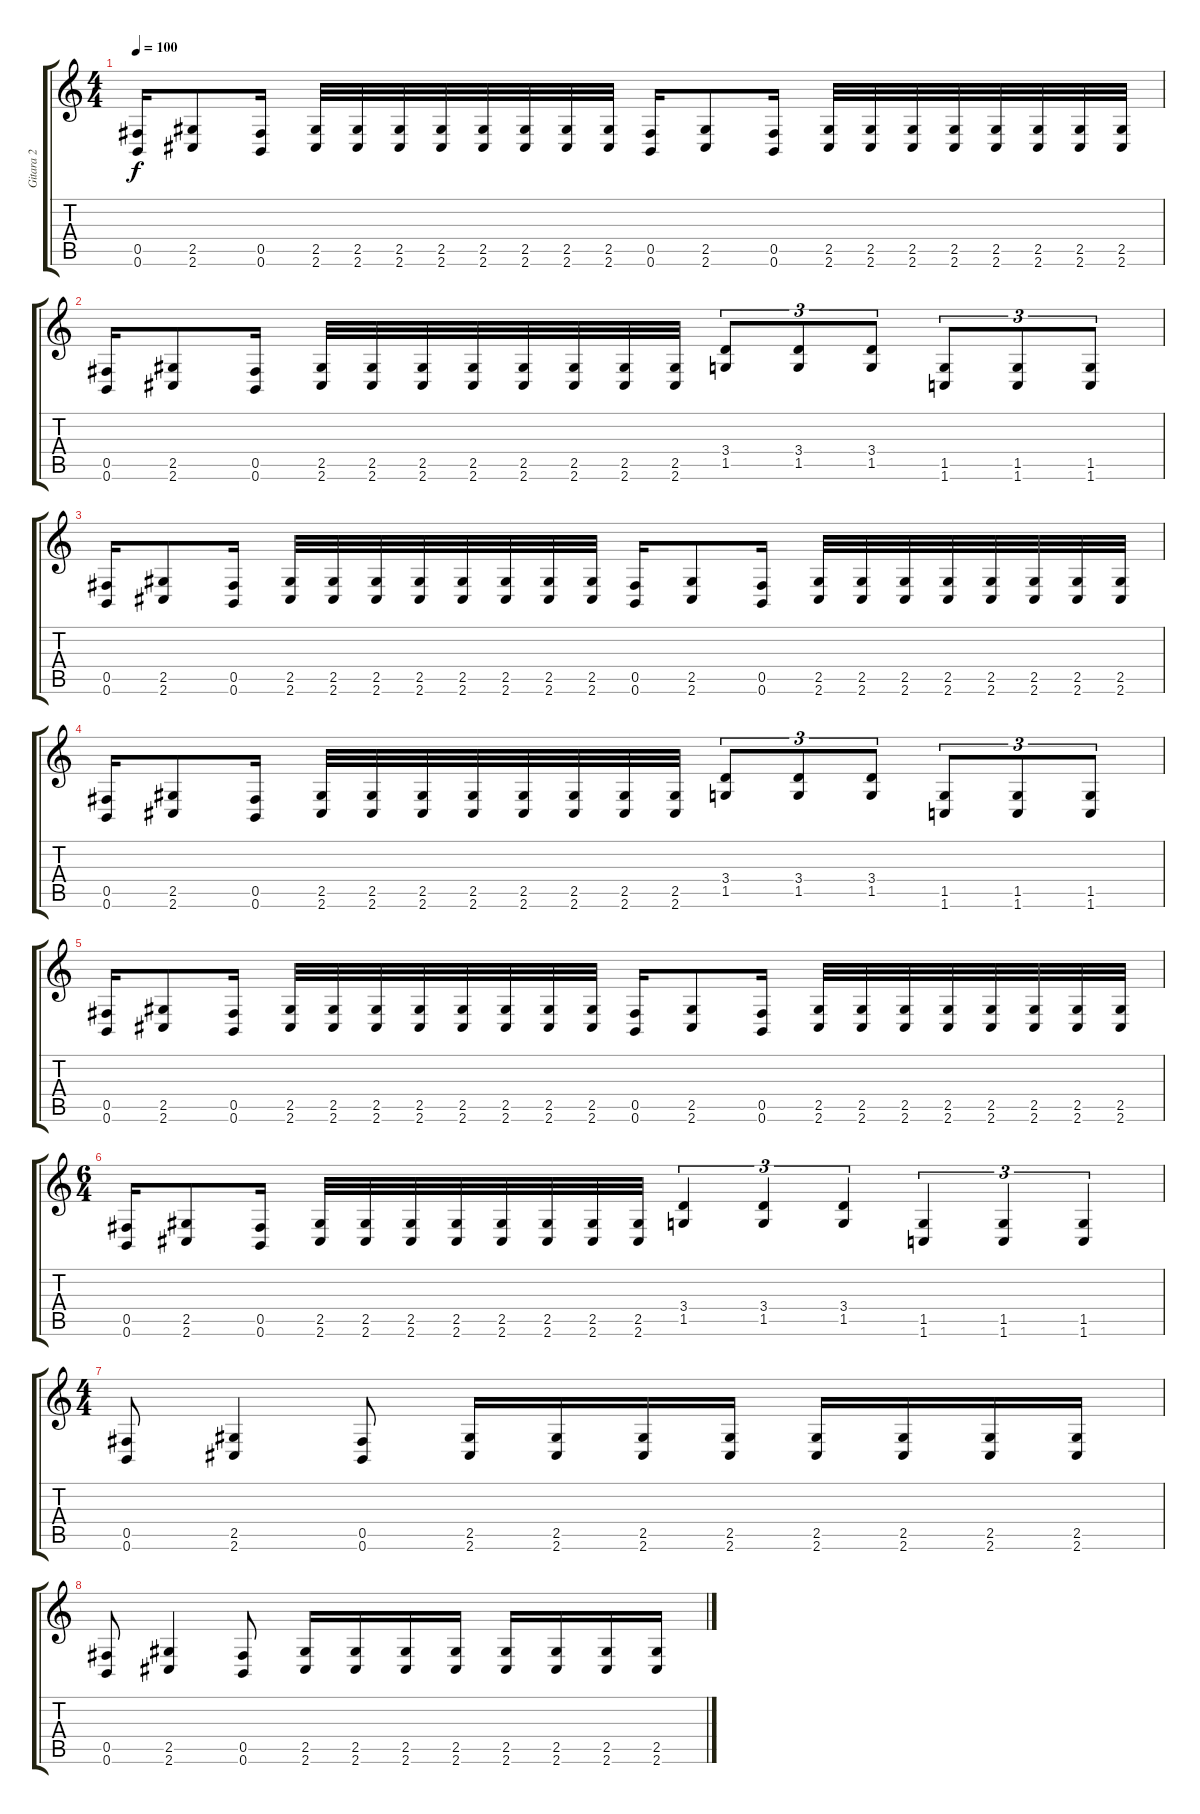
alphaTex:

\track ("Gitara 2" "Gitara 2") {instrument overdrivenguitar}
\staff {score tabs}
\tuning (Db4 Ab3 E3 B2 Gb2 B1) {hide}
\ts (4 4)
\tempo 100
\clef g2
\ks c
(0.5 0.6).16{dy f} (2.5 2.6).8 (0.5 0.6).16 (2.5 2.6).32 (2.5 2.6).32 (2.5 2.6).32 (2.5 2.6).32 (2.5 2.6).32 (2.5 2.6).32 (2.5 2.6).32 (2.5 2.6).32 (0.5 0.6).16 (2.5 2.6).8 (0.5 0.6).16 (2.5 2.6).32 (2.5 2.6).32 (2.5 2.6).32 (2.5 2.6).32 (2.5 2.6).32 (2.5 2.6).32 (2.5 2.6).32 (2.5 2.6).32 |
(0.5 0.6).16 (2.5 2.6).8 (0.5 0.6).16 (2.5 2.6).32 (2.5 2.6).32 (2.5 2.6).32 (2.5 2.6).32 (2.5 2.6).32 (2.5 2.6).32 (2.5 2.6).32 (2.5 2.6).32 (3.4 1.5).8{tu (3 2)} (3.4 1.5).8{tu (3 2)} (3.4 1.5).8{tu (3 2)} (1.5 1.6).8{tu (3 2)} (1.5 1.6).8{tu (3 2)} (1.5 1.6).8{tu (3 2)} |
(0.5 0.6).16 (2.5 2.6).8 (0.5 0.6).16 (2.5 2.6).32 (2.5 2.6).32 (2.5 2.6).32 (2.5 2.6).32 (2.5 2.6).32 (2.5 2.6).32 (2.5 2.6).32 (2.5 2.6).32 (0.5 0.6).16 (2.5 2.6).8 (0.5 0.6).16 (2.5 2.6).32 (2.5 2.6).32 (2.5 2.6).32 (2.5 2.6).32 (2.5 2.6).32 (2.5 2.6).32 (2.5 2.6).32 (2.5 2.6).32 |
(0.5 0.6).16 (2.5 2.6).8 (0.5 0.6).16 (2.5 2.6).32 (2.5 2.6).32 (2.5 2.6).32 (2.5 2.6).32 (2.5 2.6).32 (2.5 2.6).32 (2.5 2.6).32 (2.5 2.6).32 (3.4 1.5).8{tu (3 2)} (3.4 1.5).8{tu (3 2)} (3.4 1.5).8{tu (3 2)} (1.5 1.6).8{tu (3 2)} (1.5 1.6).8{tu (3 2)} (1.5 1.6).8{tu (3 2)} |
(0.5 0.6).16 (2.5 2.6).8 (0.5 0.6).16 (2.5 2.6).32 (2.5 2.6).32 (2.5 2.6).32 (2.5 2.6).32 (2.5 2.6).32 (2.5 2.6).32 (2.5 2.6).32 (2.5 2.6).32 (0.5 0.6).16 (2.5 2.6).8 (0.5 0.6).16 (2.5 2.6).32 (2.5 2.6).32 (2.5 2.6).32 (2.5 2.6).32 (2.5 2.6).32 (2.5 2.6).32 (2.5 2.6).32 (2.5 2.6).32 |
\ts (6 4)
(0.5 0.6).16 (2.5 2.6).8 (0.5 0.6).16 (2.5 2.6).32 (2.5 2.6).32 (2.5 2.6).32 (2.5 2.6).32 (2.5 2.6).32 (2.5 2.6).32 (2.5 2.6).32 (2.5 2.6).32 (3.4 1.5).4{tu (3 2)} (3.4 1.5).4{tu (3 2)} (3.4 1.5).4{tu (3 2)} (1.5 1.6).4{tu (3 2)} (1.5 1.6).4{tu (3 2)} (1.5 1.6).4{tu (3 2)} |
\ts (4 4)
(0.5 0.6).8 (2.5 2.6).4 (0.5 0.6).8 (2.5 2.6).16 (2.5 2.6).16 (2.5 2.6).16 (2.5 2.6).16 (2.5 2.6).16 (2.5 2.6).16 (2.5 2.6).16 (2.5 2.6).16 |
(0.5 0.6).8 (2.5 2.6).4 (0.5 0.6).8 (2.5 2.6).16 (2.5 2.6).16 (2.5 2.6).16 (2.5 2.6).16 (2.5 2.6).16 (2.5 2.6).16 (2.5 2.6).16 (2.5 2.6).16
